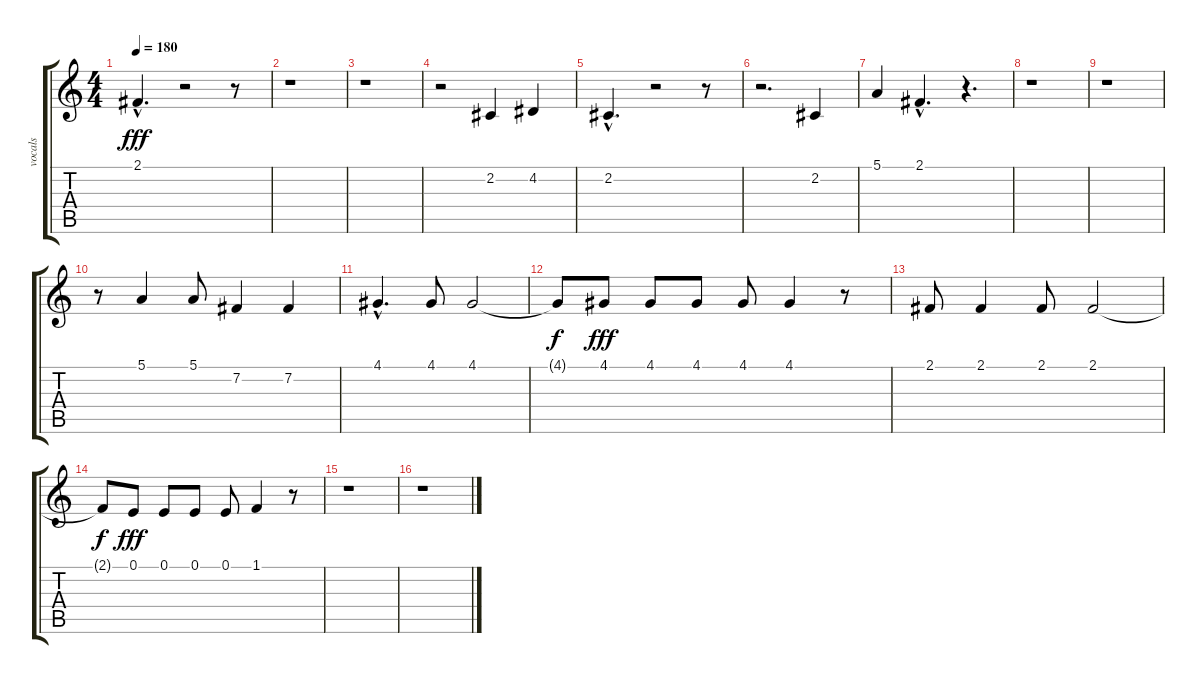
\track ("vocals" "vocals") {instrument brasssection}
\staff {score tabs}
\tuning (E4 B3 G3 D3 A2 E2) {hide}
\ts (4 4)
\tempo 180
\clef g2
\ks c
2.1{hac}.4{d dy fff} r.2 r.8 |
r.1 |
r.1 |
r.2 2.2.4 4.2.4 |
2.2{hac}.4{d} r.2 r.8 |
r.2{d} 2.2.4 |
5.1.4 2.1{hac}.4{d} r.4{d} |
r.1 |
r.1 |
r.8 5.1.4 5.1.8 7.2.4 7.2.4 |
4.1{hac}.4{d} 4.1.8 4.1.2 |
4.1{t}.8{dy f} 4.1.8{dy fff} 4.1.8 4.1.8 4.1.8 4.1.4 r.8 |
2.1.8 2.1.4 2.1.8 2.1.2 |
2.1{t}.8{dy f} 0.1.8{dy fff} 0.1.8 0.1.8 0.1.8 1.1.4 r.8 |
r.1 |
r.1
